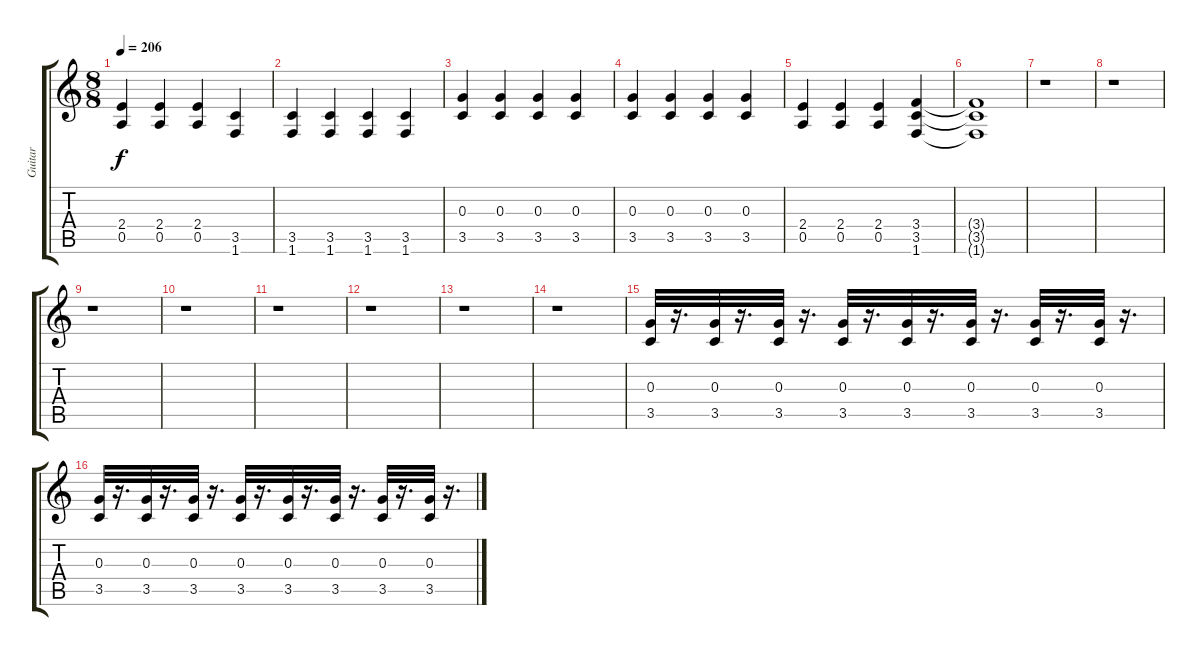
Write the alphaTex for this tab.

\track ("Guitar" "Guitar") {instrument distortionguitar}
\staff {score tabs}
\tuning (E4 B3 G3 D3 A2 E2) {hide}
\ts (8 8)
\tempo 206
\clef g2
\ks c
(2.4 0.5).4{dy f} (2.4 0.5).4 (2.4 0.5).4 (3.5 1.6).4 |
(3.5 1.6).4 (3.5 1.6).4 (3.5 1.6).4 (3.5 1.6).4 |
(0.3 3.5).4 (0.3 3.5).4 (0.3 3.5).4 (0.3 3.5).4 |
(0.3 3.5).4 (0.3 3.5).4 (0.3 3.5).4 (0.3 3.5).4 |
(2.4 0.5).4 (2.4 0.5).4 (2.4 0.5).4 (3.4 3.5 1.6).4 |
(3.4{t} 3.5{t} 1.6{t}).1 |
r.1 |
r.1 |
r.1 |
r.1 |
r.1 |
r.1 |
r.1 |
r.1 |
(0.3 3.5).32 r.16{d} (0.3 3.5).32 r.16{d} (0.3 3.5).32 r.16{d} (0.3 3.5).32 r.16{d} (0.3 3.5).32 r.16{d} (0.3 3.5).32 r.16{d} (0.3 3.5).32 r.16{d} (0.3 3.5).32 r.16{d} |
(0.3 3.5).32 r.16{d} (0.3 3.5).32 r.16{d} (0.3 3.5).32 r.16{d} (0.3 3.5).32 r.16{d} (0.3 3.5).32 r.16{d} (0.3 3.5).32 r.16{d} (0.3 3.5).32 r.16{d} (0.3 3.5).32 r.16{d}
